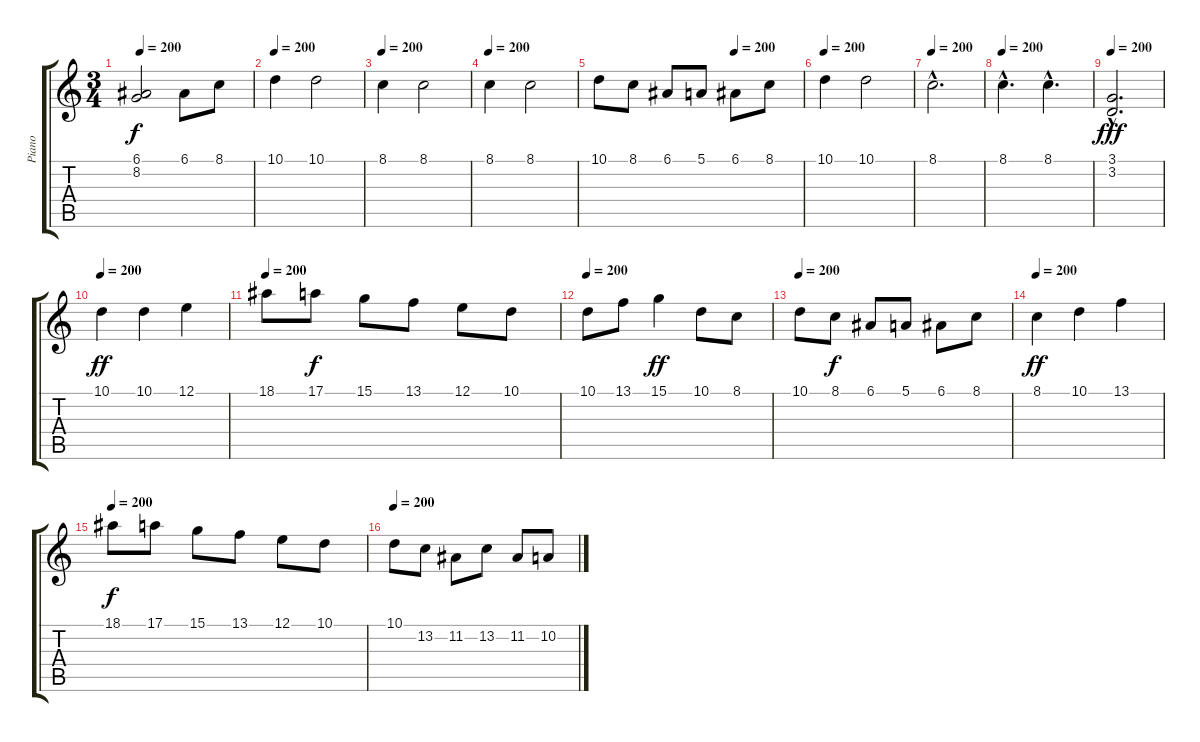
\track ("Piano" "Piano") {instrument acousticgrandpiano}
\staff {score tabs}
\tuning (E4 B3 G3 D3 A2 E2) {hide}
\ts (3 4)
\tempo 200
\clef g2
\ks c
(6.1 8.2).2{dy f volume 15} 6.1.8 8.1.8 |
\tempo 200
10.1.4 10.1.2 |
\tempo 200
8.1.4 8.1.2 |
\tempo 200
8.1.4 8.1.2 |
\tempo (200 0.6666666666666666)
10.1.8 8.1.8 6.1.8 5.1.8 6.1.8 8.1.8 |
\tempo 200
10.1.4 10.1.2 |
\tempo 200
8.1{hac}.2{d} |
\tempo 200
8.1{hac}.4{d} 8.1{hac}.4{d} |
\tempo 200
(3.1{hac} 3.2{hac}).2{d dy fff} |
\tempo 200
10.1.4{dy ff} 10.1.4 12.1.4 |
\tempo 200
18.1.8 17.1.8{dy f} 15.1.8 13.1.8 12.1.8 10.1.8 |
\tempo 200
10.1.8 13.1.8 15.1.4{dy ff} 10.1.8 8.1.8 |
\tempo 200
10.1.8 8.1.8{dy f} 6.1.8 5.1.8 6.1.8 8.1.8 |
\tempo 200
8.1.4{dy ff} 10.1.4 13.1.4 |
\tempo 200
18.1.8{dy f} 17.1.8 15.1.8 13.1.8 12.1.8 10.1.8 |
\tempo 200
10.1.8 13.2.8 11.2.8 13.2.8 11.2.8 10.2.8
